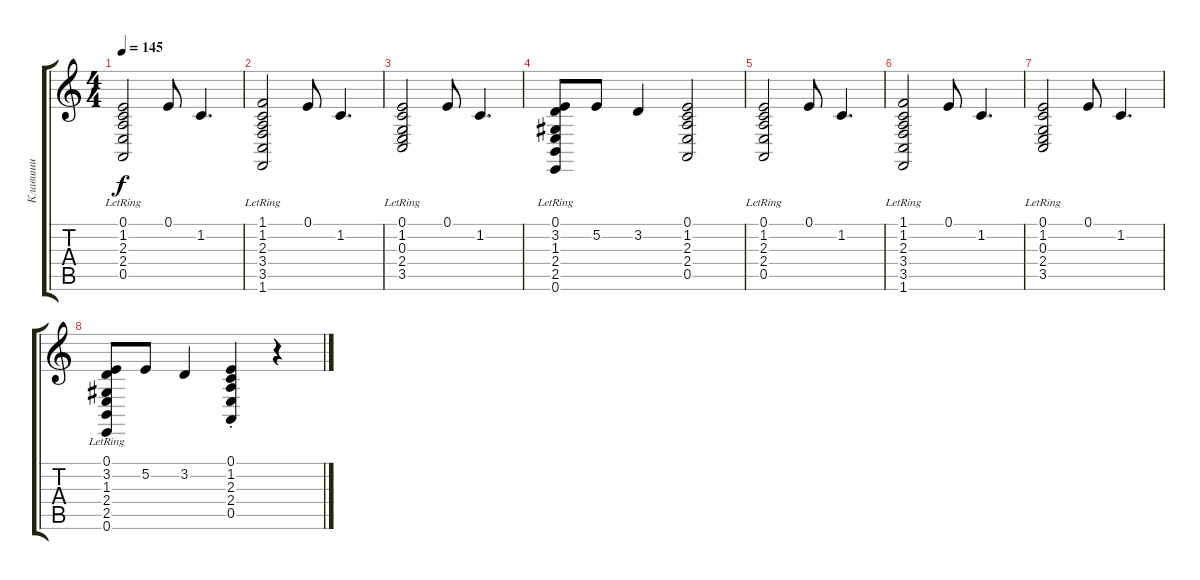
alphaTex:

\track ("Клавиши" "Клавиши") {instrument lead1square}
\staff {score tabs}
\tuning (E4 B3 G3 D3 A2 E2) {hide}
\ts (4 4)
\tempo 145
\clef g2
\ks c
(0.1{lr} 1.2{lr} 2.3{lr} 2.4{lr} 0.5{lr}).2{dy f} 0.1.8 1.2.4{d} |
(1.1{lr} 1.2{lr} 2.3{lr} 3.4{lr} 3.5{lr} 1.6{lr}).2 0.1.8 1.2.4{d} |
(0.1{lr} 1.2{lr} 0.3{lr} 2.4{lr} 3.5{lr}).2 0.1.8 1.2.4{d} |
(0.1{lr} 3.2{lr} 1.3{lr} 2.4{lr} 2.5{lr} 0.6{lr}).8 5.2.8 3.2.4 (0.1 1.2 2.3 2.4 0.5).2 |
(0.1{lr} 1.2{lr} 2.3{lr} 2.4{lr} 0.5{lr}).2 0.1.8 1.2.4{d} |
(1.1{lr} 1.2{lr} 2.3{lr} 3.4{lr} 3.5{lr} 1.6{lr}).2 0.1.8 1.2.4{d} |
(0.1{lr} 1.2{lr} 0.3{lr} 2.4{lr} 3.5{lr}).2 0.1.8 1.2.4{d} |
(0.1{lr} 3.2{lr} 1.3{lr} 2.4{lr} 2.5{lr} 0.6).8 5.2.8 3.2.4 (0.1{st} 1.2{st} 2.3{st} 2.4{st} 0.5{st}).4 r.4
